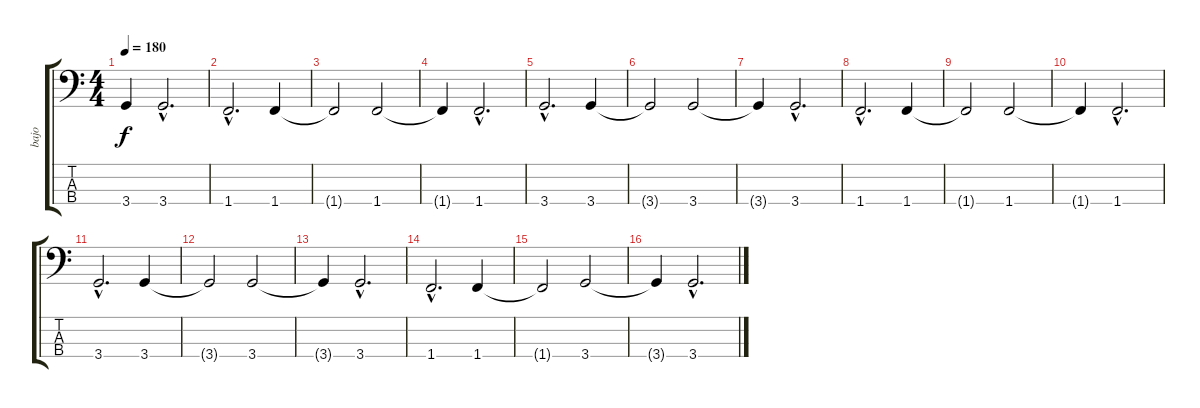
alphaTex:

\track ("bajo" "bajo") {instrument electricbasspick}
\staff {score tabs}
\tuning (G2 D2 A1 E1) {hide}
\ts (4 4)
\tempo 180
\clef f4
\ks c
3.4{t}.4{dy f} 3.4{hac}.2{d} |
1.4{hac}.2{d} 1.4.4 |
1.4{t}.2 1.4.2 |
1.4{t}.4 1.4{hac}.2{d} |
3.4{hac}.2{d} 3.4.4 |
3.4{t}.2 3.4.2 |
3.4{t}.4 3.4{hac}.2{d} |
1.4{hac}.2{d} 1.4.4 |
1.4{t}.2 1.4.2 |
1.4{t}.4 1.4{hac}.2{d} |
3.4{hac}.2{d} 3.4.4 |
3.4{t}.2 3.4.2 |
3.4{t}.4 3.4{hac}.2{d} |
1.4{hac}.2{d} 1.4.4 |
1.4{t}.2 3.4.2 |
3.4{t}.4 3.4{hac}.2{d}
